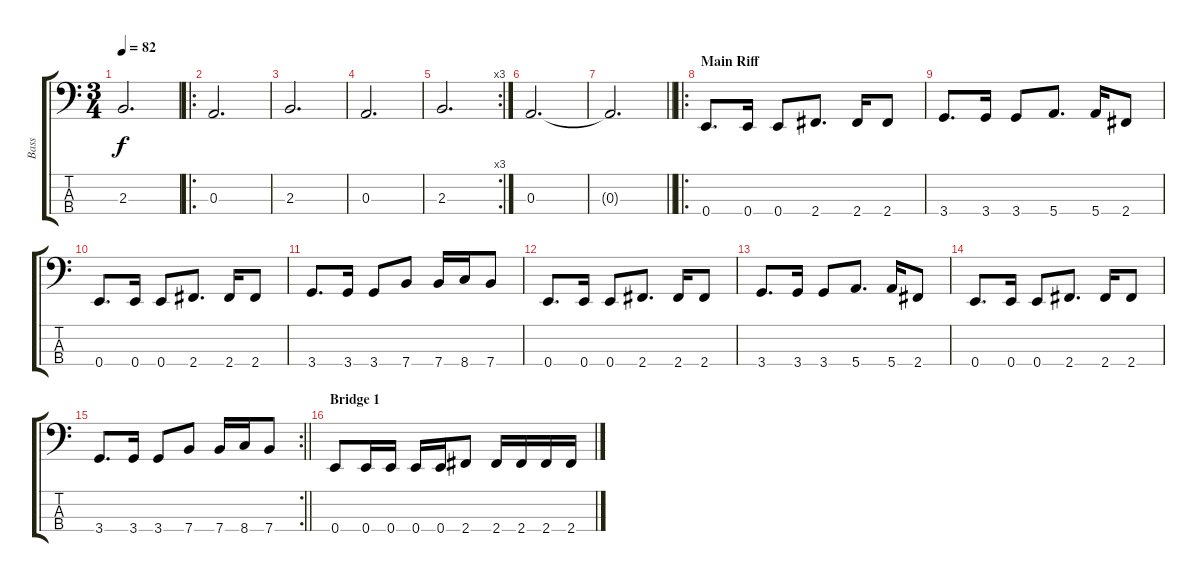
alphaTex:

\track ("Bass" "Bass") {instrument electricbassfinger}
\staff {score tabs}
\tuning (G2 D2 A1 E1) {hide}
\ts (3 4)
\tempo 82
\clef f4
\ks c
2.3.2{d dy f} |
\ro
0.3.2{d} |
2.3.2{d} |
0.3.2{d} |
\rc 3
2.3.2{d} |
0.3.2{d} |
\barLineRight lightlight
0.3{t}.2{d} |
\ro
\section ("" "Main Riff")
0.4.8{d} 0.4.16 0.4.8 2.4.8{d} 2.4.16 2.4.8 |
3.4.8{d} 3.4.16 3.4.8 5.4.8{d} 5.4.16 2.4.8 |
0.4.8{d} 0.4.16 0.4.8 2.4.8{d} 2.4.16 2.4.8 |
3.4.8{d} 3.4.16 3.4.8 7.4.8 7.4.16 8.4.16 7.4.8 |
0.4.8{d} 0.4.16 0.4.8 2.4.8{d} 2.4.16 2.4.8 |
3.4.8{d} 3.4.16 3.4.8 5.4.8{d} 5.4.16 2.4.8 |
0.4.8{d} 0.4.16 0.4.8 2.4.8{d} 2.4.16 2.4.8 |
\rc 2
\barLineRight lightlight
3.4.8{d} 3.4.16 3.4.8 7.4.8 7.4.16 8.4.16 7.4.8 |
\section ("" "Bridge 1")
0.4.8 0.4.16 0.4.16 0.4.16 0.4.16 2.4.8 2.4.16 2.4.16 2.4.16 2.4.16
